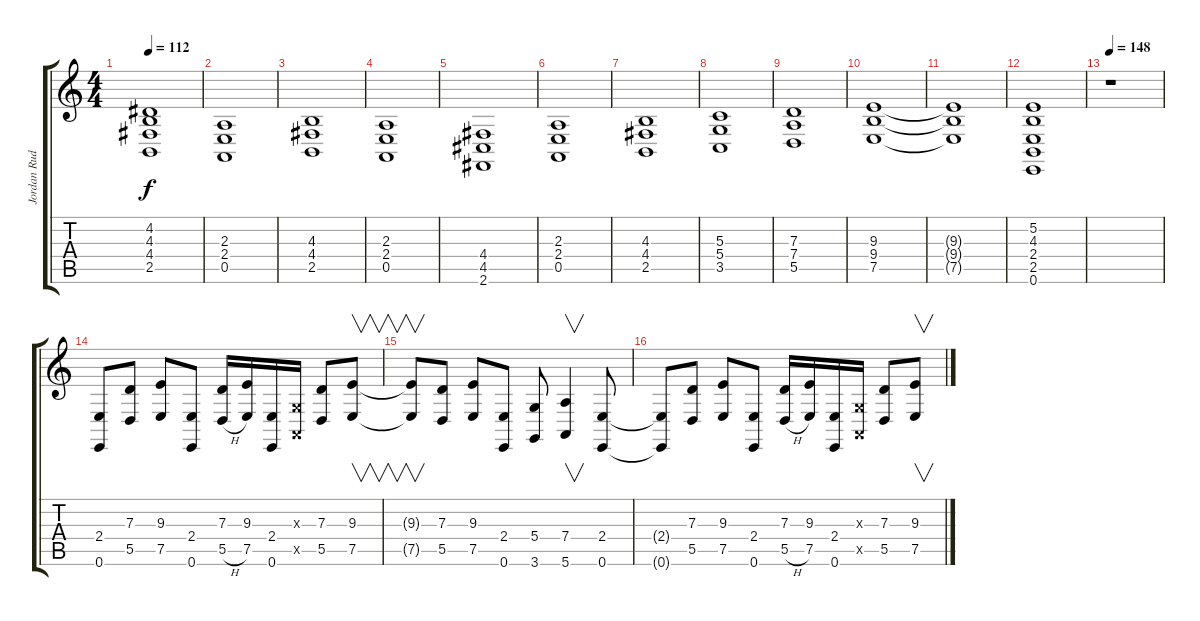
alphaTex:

\track ("Jordan Rudess - Keyboard" "Jordan Rud") {instrument stringensemble1}
\staff {score tabs}
\tuning (E4 B3 G3 D3 A2 E2) {hide}
\ts (4 4)
\tempo 112
\clef g2
\ks c
(4.2 4.3 4.4 2.5).1{dy f} |
(2.3 2.4 0.5).1 |
(4.3 4.4 2.5).1 |
(2.3 2.4 0.5).1 |
(4.4 4.5 2.6).1 |
(2.3 2.4 0.5).1 |
(4.3 4.4 2.5).1 |
(5.3 5.4 3.5).1 |
(7.3 7.4 5.5).1 |
(9.3 9.4 7.5).1 |
(9.3{t} 9.4{t} 7.5{t}).1 |
(5.2 4.3 2.4 2.5 0.6).1 |
\tempo 148
r.1 |
(2.4 0.6).8 (7.3 5.5).8 (9.3 7.5).8 (2.4 0.6).8 (7.3 5.5{h}).16 (9.3 7.5).16 (2.4 0.6).16 (0.3{x} 0.5{x}).16 (7.3 5.5).8 (9.3 7.5).8{v} |
(9.3{t} 7.5{t}).8{v} (7.3 5.5).8 (9.3 7.5).8 (2.4 0.6).8 (5.4 3.6).8 (7.4 5.6).4{v} (2.4 0.6).8 |
(2.4{t} 0.6{t}).8 (7.3 5.5).8 (9.3 7.5).8 (2.4 0.6).8 (7.3 5.5{h}).16 (9.3 7.5).16 (2.4 0.6).16 (0.3{x} 0.5{x}).16 (7.3 5.5).8 (9.3 7.5).8{v}
